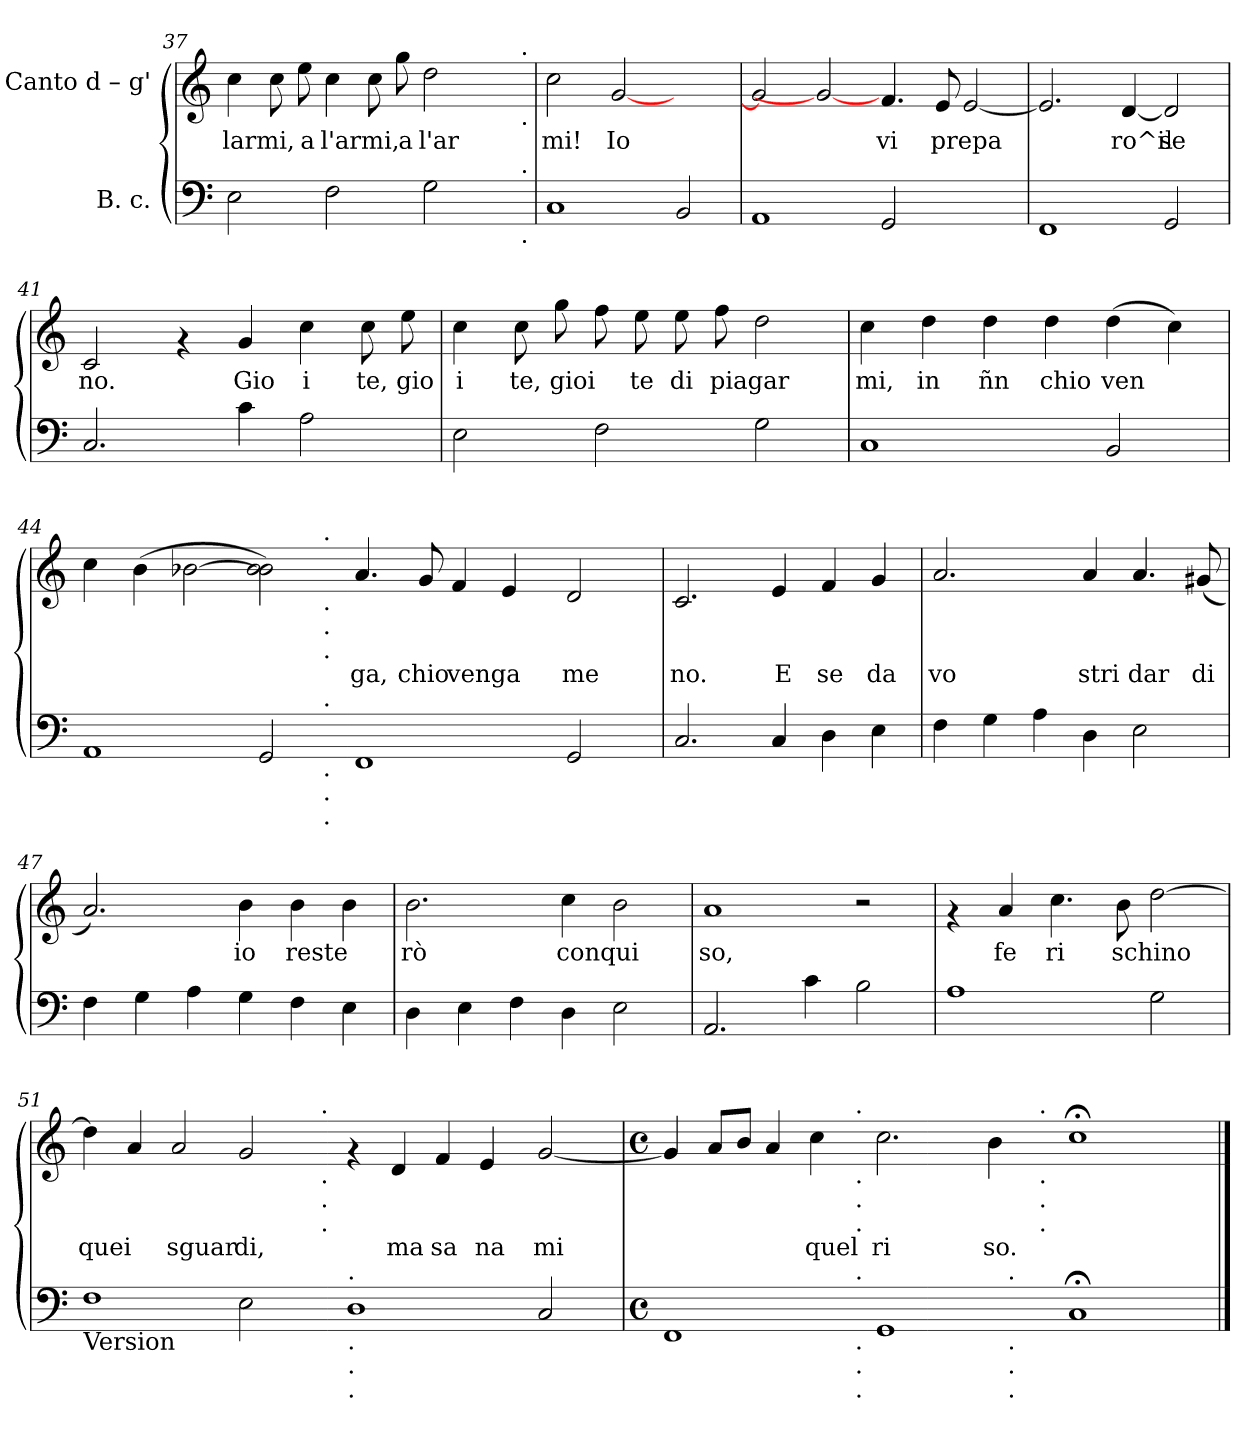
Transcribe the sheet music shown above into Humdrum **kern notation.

**kern	**kern	**text
*part2	*part1	*part1
*staff2	*staff1	*staff1
*I"B. c.	*I"Canto  d – g'	*
*clefF4	*clefG2	*
*k[]	*k[]	*
*C:	*C:	*
=37	=37	=37
!	!	!LO:LY:b:cj
*^	*^	*
2E\	1ryy	4cc\	1ryy	larmi,
!	!	!	!	!LO:LY:b:cj
.	.	8cc\	.	.
!	!	!	!	!LO:LY:b:cj
.	.	8ee\	.	a
!	!	!	!	!LO:LY:b:cj
2F\	.	4cc\	.	l'armi,
!	!	!	!	!LO:LY:b:cj
.	.	8cc\	.	.
!	!	!	!	!LO:LY:b:cj
.	.	8gg\	.	a
!	!	!	!	!LO:LY:b:cj
2G\	4ryy	2dd\	4ryy	l'ar
.	8ryy	.	8ryy	.
.	16ryy	.	16ryy	.
.	64ryy	.	64ryy	.
!	!	!	!LO:TX:a:t=.	!
!	!	!	!LO:TX:b:t=.	!
!	!LO:TX:a:t=.	!	!	!
!	!LO:TX:b:t=.	!	!	!
.	32.ryy	.	32.ryy	.
!!LO:LB:g=z
=38	=38	=38	=38	=38
!	!	!	!	!LO:LY:b:cj
*v	*v	*	*	*
*	*v	*v	*
1C	2cc\	mi!
!	!	!LO:LY:b:cj
.	[<2g	Io
2BB/	2ryy	.
=39	=39	=39
!	!	!LO:LY:b:cj
1AA	2g/]	.
.	2g_	.
!	!	!LO:LY:b:cj
2GG/	4.f/	vi
!	!	!LO:LY:b:cj
.	8e/	prepa
!	!	!LO:LY:b:cj
2ryy	[<2e/	.
=40	=40	=40
!	!	!LO:LY:b:cj
1FF	2.e/]	.
!	!	!LO:LY:b:cj
.	[<4d/	ro^il
!	!	!LO:LY:b:cj
2GG/	2d/]	se
=41	=41	=41
!	!	!LO:LY:b:cj
2.C/	2c/	no.
.	4rf	.
!	!	!LO:LY:b:cj
4c\	4g/	Gio
!	!	!LO:LY:b:cj
2A\	4cc\	i
!	!	!LO:LY:b:cj
.	8cc\	te,
!	!	!LO:LY:b:cj
.	8ee\	gio
=42	=42	=42
!	!	!LO:LY:b:cj
2E\	4cc\	i
!	!	!LO:LY:b:cj
.	8cc\	te,
!	!	!LO:LY:b:cj
.	8gg\	gioi
!	!	!LO:LY:b:cj
2F\	8ff\	.
!	!	!LO:LY:b:cj
.	8ee\	te
!	!	!LO:LY:b:cj
.	8ee\	di
!	!	!LO:LY:b:cj
.	8ff\	piagar
!	!	!LO:LY:b:cj
2G\	2dd\	.
=43	=43	=43
!	!	!LO:LY:b:cj
1C	4cc\	mi,
!	!	!LO:LY:b:cj
.	4dd\	in
!	!	!LO:LY:b:cj
.	4dd\	ñn
!	!	!LO:LY:b:cj
.	4dd\	chio
!	!	!LO:LY:b:cj
2BB/	(>4dd\	ven
!	!	!LO:LY:b:cj
.	4cc\)	.
!!LO:LB:g=z
=44	=44	=44
!	!	!LO:LY:b:cj
*^	*^	*
1AA	1ryy	4cc\	1ryy	.
!	!	!	!	!LO:LY:b:cj
.	.	(>4b\	.	.
!	!	!	!	!LO:LY:b:cj
.	.	[>2b-X\	.	.
!	!	!	!	!LO:LY:b:cj
2GG/	4.ryy	2b-\ 2b-\])	4.ryy	.
!	!	!	!LO:TX:a:t=.	!
!	!	!	!LO:TX:b:t=.	!
!	!	!	!LO:TX:b:t=.	!
!	!	!	!LO:TX:b:t=.	!
!	!LO:TX:a:t=.	!	!	!
!	!LO:TX:b:t=.	!	!	!
!	!LO:TX:b:t=.	!	!	!
!	!LO:TX:b:t=.	!	!	!
.	1ryy	.	1ryy	.
!	!	!	!	!LO:LY:b:cj
1FF	.	4.a/	.	ga,
!	!	!	!	!LO:LY:b:cj
.	.	8g/	.	chio
!	!	!	!	!LO:LY:b:cj
.	.	4f/	.	venga
!	!	!	!	!LO:LY:b:cj
.	.	4e/	.	.
.	2ryy	.	2ryy	.
!	!	!	!	!LO:LY:b:cj
2GG/	.	2d/	.	me
.	8ryy	.	8ryy	.
=45	=45	=45	=45	=45
!	!	!	!	!LO:LY:b:cj
*v	*v	*	*	*
*	*v	*v	*
2.C/	2.c/	no.
!	!	!LO:LY:b:cj
4C/	4e/	E
!	!	!LO:LY:b:cj
4D\	4f/	se
!	!	!LO:LY:b:cj
4E\	4g/	da
=46	=46	=46
!	!	!LO:LY:b:cj
4F\	2.a/	vo
4G\	.	.
4A\	.	.
!	!	!LO:LY:b:cj
4D\	4a/	stri
!	!	!LO:LY:b:cj
2E\	4.a/	dar
!	!	!LO:LY:b:cj
.	(<8g#X/	di
=47	=47	=47
!	!	!LO:LY:b:cj
4F\	2.a/)	.
4G\	.	.
4A\	.	.
!	!	!LO:LY:b:cj
4G\	4b\	io
!	!	!LO:LY:b:cj
4F\	4b\	reste
!	!	!LO:LY:b:cj
4E\	4b\	.
=48	=48	=48
!	!	!LO:LY:b:cj
4D\	2.b\	rò
4E\	.	.
4F\	.	.
!	!	!LO:LY:b:cj
4D\	4cc\	conqui
!	!	!LO:LY:b:cj
2E\	2b\	.
!!LO:PB:g=z
=49	=49	=49
!	!	!LO:LY:b:cj
2.AA/	1a	so,
4c\	.	.
2B\	2r	.
=50	=50	=50
1A	4rf	.
!	!	!LO:LY:b:cj
.	4a/	fe
!	!	!LO:LY:b:cj
.	4.cc\	ri
!	!	!LO:LY:b:cj
.	8b\	schino
!	!	!LO:LY:b:cj
2G\	[>2dd\	.
=51	=51	=51
!LO:TX:b:t=Version	!	!
!	!	!LO:LY:b:cj
*	*^	*
1F	4dd\]	1ryy	quei
!	!	!	!LO:LY:b:cj
.	4a/	.	.
!	!	!	!LO:LY:b:cj
.	2a/	.	sguar
!	!	!	!LO:LY:b:cj
2E\	2g/	4ryy	di,
.	.	8ryy	.
.	.	64ryy	.
!	!	!LO:TX:a:t=.	!
!	!	!LO:TX:b:t=.	!
!	!	!LO:TX:b:t=.	!
!	!	!LO:TX:b:t=.	!
.	.	1ryy	.
!LO:TX:a:t=.	!	!	!
!LO:TX:b:t=.	!	!	!
!LO:TX:b:t=.	!	!	!
!LO:TX:b:t=.	!	!	!
1D	4rf	.	.
!	!	!	!LO:LY:b:cj
.	4d/	.	ma
!	!	!	!LO:LY:b:cj
.	4f/	.	sa
!	!	!	!LO:LY:b:cj
.	4e/	.	na
.	.	2ryy	.
!	!	!	!LO:LY:b:cj
2C/	[<2g/	.	mi
.	.	16..ryy	.
*	*v	*v	*
=52	=52	=52
*M4/4	*M4/4	*
*met(c)	*met(c)	*
*	*^	*
!LO:TX:b:t=1.o – O3. O4. 2016. Edition by Peter Rottländer	!	!	!
!	!	!	!LO:LY:b:cj
*^	*	*^	*
*	*^	*	*	*	*
1FF	2ryy	1ryy	4g/]	2ryy	1ryy	.
!	!	!	!	!	!	!LO:LY:b:cj
.	.	.	8a/L	.	.	.
!	!	!	!	!	!	!LO:LY:b:cj
.	.	.	8b/J	.	.	.
!	!	!	!	!	!	!LO:LY:b:cj
.	4ryy	.	4a/	4ryy	.	.
!	!	!	!	!	!	!LO:LY:b:cj
.	8ryy	.	4cc\	8ryy	.	quel
.	32.ryy	.	.	32.ryy	.	.
!	!	!	!	!LO:TX:a:t=.	!	!
!	!	!	!	!LO:TX:b:t=.	!	!
!	!	!	!	!LO:TX:b:t=.	!	!
!	!	!	!	!LO:TX:b:t=.	!	!
!	!LO:TX:a:t=.	!	!	!	!	!
!	!LO:TX:b:t=.	!	!	!	!	!
!	!LO:TX:b:t=.	!	!	!	!	!
!	!LO:TX:b:t=.	!	!	!	!	!
.	1ryy	.	.	1ryy	.	.
!	!	!	!	!	!	!LO:LY:b:cj
1GG	.	2ryy	2.cc\	.	2ryy	ri
.	.	4ryy	.	.	4ryy	.
!	!	!	!	!	!	!LO:LY:b:cj
.	.	16ryy	4b\	.	8ryy	so.
!	!	!LO:TX:a:t=.	!	!	!	!
!	!	!LO:TX:b:t=.	!	!	!	!
!	!	!LO:TX:b:t=.	!	!	!	!
!	!	!LO:TX:b:t=.	!	!	!	!
.	.	1ryy	.	.	.	.
.	.	.	.	.	32ryy	.
!	!	!	!	!	!LO:TX:a:t=.	!
!	!	!	!	!	!LO:TX:b:t=.	!
!	!	!	!	!	!LO:TX:b:t=.	!
!	!	!	!	!	!LO:TX:b:t=.	!
.	.	.	.	.	1ryy	.
.	1ryy	.	.	1ryy	.	.
!	!	!	!	!	!	!LO:LY:b:cj
1C;<	.	.	1cc;<	.	.	.
.	.	8.ryy	.	.	.	.
.	.	.	.	.	16.ryy	.
.	16ryy	.	.	16ryy	.	.
.	64ryy	.	.	64ryy	.	.
*v	*v	*v	*	*	*	*
*	*v	*v	*v	*
==	==	==
*-	*-	*-
